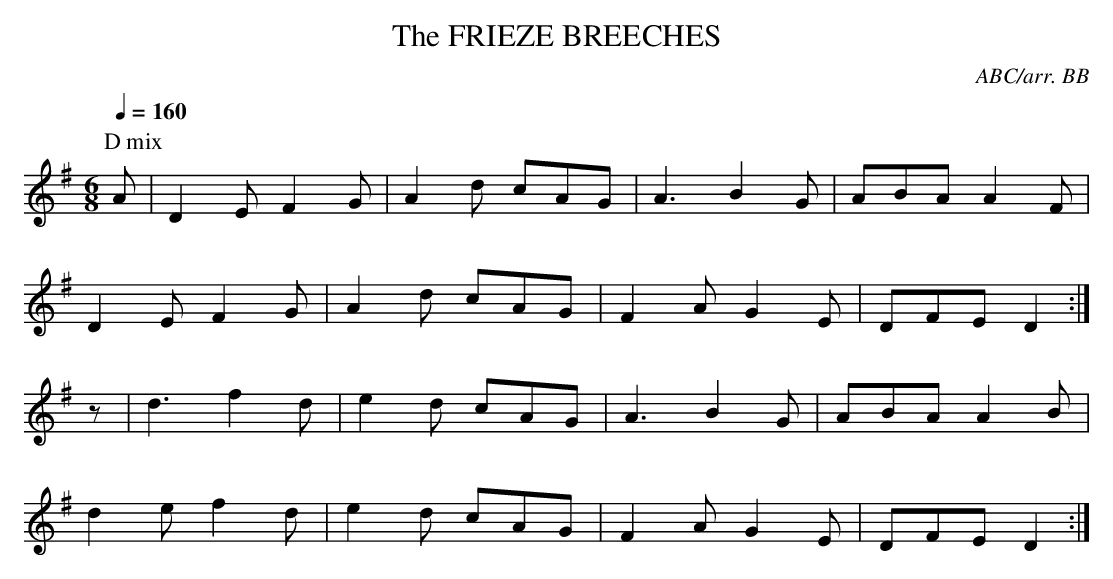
X:1
T:FRIEZE BREECHES, The
C:ABC/arr. BB
M:6/8
Q:1/4=160
K:G
P:D mix
A|D2E F2G|A2d cAG|A3 B2G|ABA A2F|
D2E F2G|A2d cAG|F2A G2E|DFE D2:|
z| d3 f2d|e2d cAG|A3 B2G|ABA A2B|
d2e f2d|e2d cAG|F2A G2E|DFE D2:|
